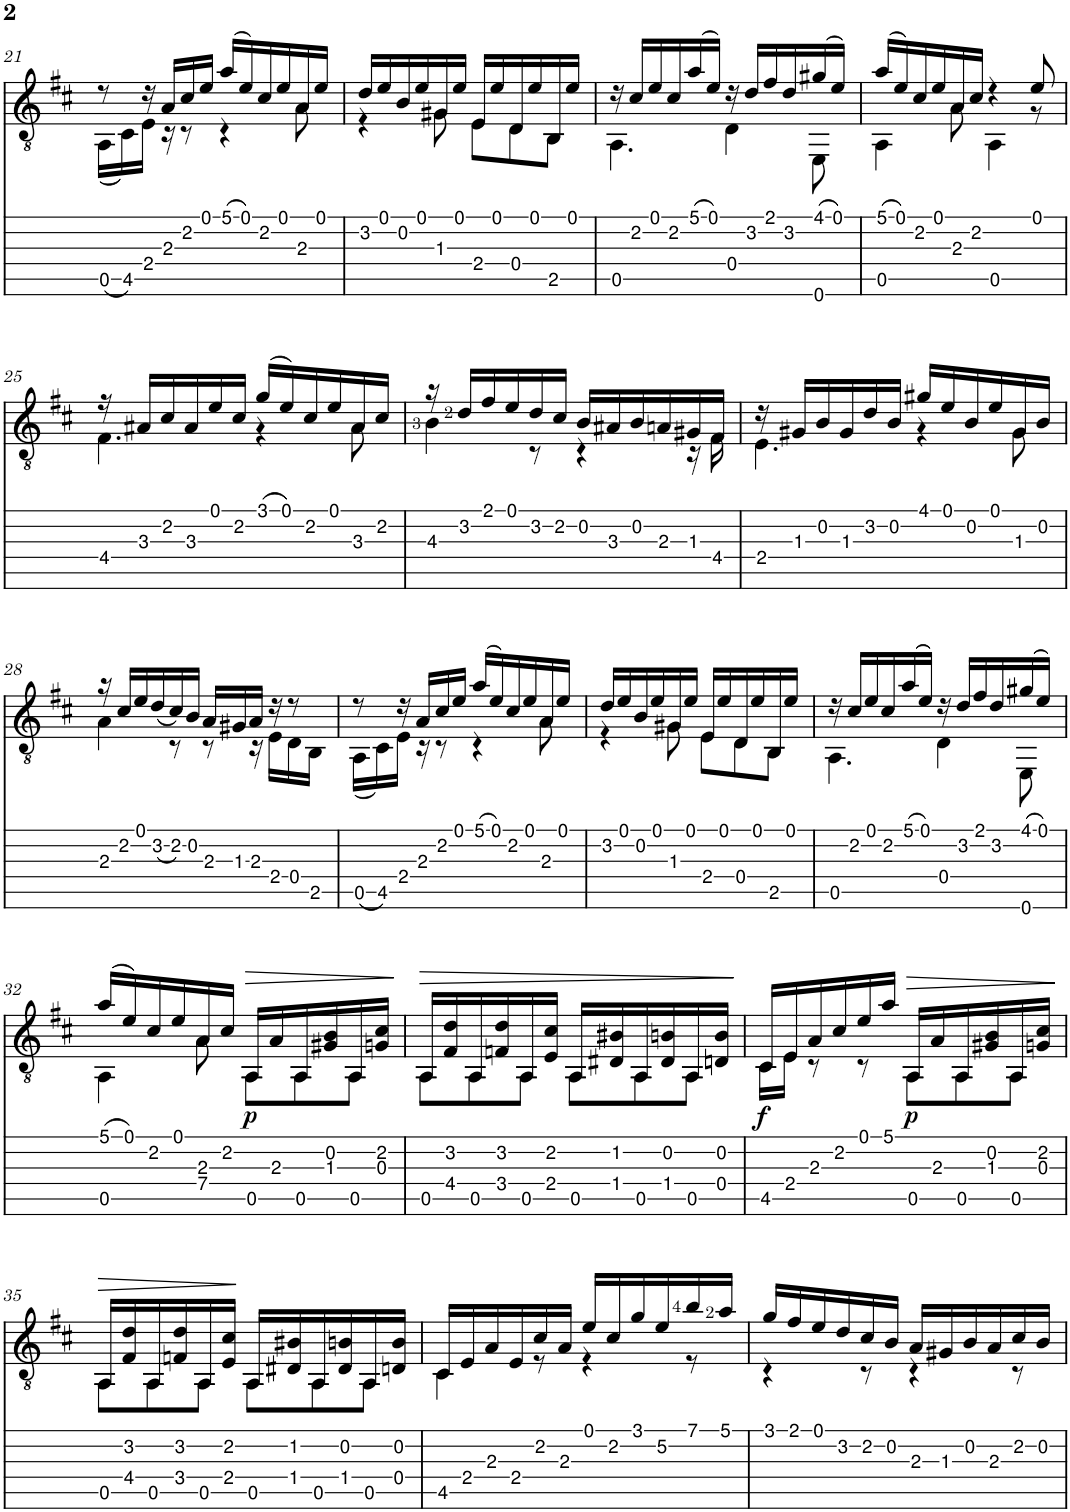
**kern	**kern	**dynam
*part1	*part1	*part1
*staff2	*staff1	*staff1/2
*I"Classical Guitar	*	*
*I'Guit.	*	*
!!LO:PB:g=z
*	*clefGv2	*
*k[f#c#]	*k[f#c#]	*
*D:	*D:	*
*M6/8	*M6/8	*
=21	=21	=21
*^	*^	*
8r	16AALL	8r	(<16AA\LL	.
.	16C#	.	16C#\)	.
16r	16EJJ	16r	16E\JJ	.
16ALL	16r	16A/LL	16r	.
16c#	8r	16c#/	8r	.
16eJJ	.	16e/JJ	.	.
16aLL	4r	(>16a/LL	4r	.
16e	.	16e/)	.	.
16c#	.	16c#/	.	.
16e	.	16e/	.	.
16A	8A	16A/	8A\	.
16eJJ	.	16e/JJ	.	.
=22	=22	=22	=22	=22
16dLL	4r	16d/LL	4r	.
16e	.	16e/	.	.
16B	.	16B/	.	.
16e	.	16e/	.	.
16G#X	8G#	16G#X/	8G#\	.
16eJJ	.	16e/JJ	.	.
16ELL	8EL	16E/LL	8E\L	.
16e	.	16e/	.	.
16D	8D	16D/	8D\	.
16e	.	16e/	.	.
16BB	8BBJ	16BB/	8BB\J	.
16eJJ	.	16e/JJ	.	.
=23	=23	=23	=23	=23
16r	4.AA	16r	4.AA\	.
16c#LL	.	16c#/LL	.	.
16e	.	16e/	.	.
16c#	.	16c#/	.	.
16a	.	(>16a/	.	.
16eJJ	.	16e/JJ)	.	.
16r	4D	16r	4D\	.
16dLL	.	16d/LL	.	.
16f#	.	16f#/	.	.
16d	.	16d/	.	.
16g#X	8EE	(>16g#X/	8EE\	.
16eJJ	.	16e/JJ)	.	.
=24	=24	=24	=24	=24
16aLL	4AA	(>16a/LL	4AA\	.
16e	.	16e/)	.	.
16c#	.	16c#/	.	.
16e	.	16e/	.	.
16A	8A	16A/	8A\	.
16c#JJ	.	16c#/JJ	.	.
4r	4AA	4r	4AA\	.
8e	8r	8e/	8r	.
!!LO:LB:g=z	!!
=25	=25	=25	=25	=25
16r	4.F#	16r	4.F#\	.
16A#XLL	.	16A#X/LL	.	.
16c#	.	16c#/	.	.
16A#	.	16A#/	.	.
16e	.	16e/	.	.
16c#JJ	.	16c#/JJ	.	.
16gLL	4r	(>16g/LL	4r	.
16e	.	16e/)	.	.
16c#	.	16c#/	.	.
16e	.	16e/	.	.
16A#	8A#	16A#/	8A#\	.
16c#JJ	.	16c#/JJ	.	.
=26	=26	=26	=26	=26
16r	4B	16r	4B\	.
16dLL	.	16d/LL	.	.
16f#	.	16f#/	.	.
16e	.	16e/	.	.
16d	8r	16d/	8r	.
16c#JJ	.	16c#/JJ	.	.
16BLL	4r	16B/LL	4r	.
16A#X	.	16A#X/	.	.
16B	.	16B/	.	.
16An	.	16An/	.	.
16G#X	16r	16G#X/	16r	.
16F#JJ	16F#	16F#/JJ	16F#\	.
=27	=27	=27	=27	=27
16r	4.E	16r	4.E\	.
16G#XLL	.	16G#X/LL	.	.
16B	.	16B/	.	.
16G#	.	16G#/	.	.
16d	.	16d/	.	.
16BJJ	.	16B/JJ	.	.
16g#XLL	4r	16g#X/LL	4r	.
16e	.	16e/	.	.
16B	.	16B/	.	.
16e	.	16e/	.	.
16G#	8G#	16G#/	8G#\	.
16BJJ	.	16B/JJ	.	.
!!LO:LB:g=z	!!
=28	=28	=28	=28	=28
16r	4A	16r	4A\	.
16c#LL	.	16c#/LL	.	.
16e	.	16e/	.	.
16d	.	(<16d/	.	.
16c#	8r	16c#/)	8r	.
16BJJ	.	16B/JJ	.	.
16ALL	8r	16A/LL	8r	.
16G#X	.	16G#X/	.	.
16AJJ	16r	16A/JJ	16r	.
16r	16ELL	16r	16E\LL	.
8r	16D	8r	16D\	.
.	16BBJJ	.	16BB\JJ	.
=29	=29	=29	=29	=29
8r	16AALL	8r	(<16AA\LL	.
.	16C#	.	16C#\)	.
16r	16EJJ	16r	16E\JJ	.
16ALL	16r	16A/LL	16r	.
16c#	8r	16c#/	8r	.
16eJJ	.	16e/JJ	.	.
16aLL	4r	(>16a/LL	4r	.
16e	.	16e/)	.	.
16c#	.	16c#/	.	.
16e	.	16e/	.	.
16A	8A	16A/	8A\	.
16eJJ	.	16e/JJ	.	.
=30	=30	=30	=30	=30
16dLL	4r	16d/LL	4r	.
16e	.	16e/	.	.
16B	.	16B/	.	.
16e	.	16e/	.	.
16G#X	8G#	16G#X/	8G#\	.
16eJJ	.	16e/JJ	.	.
16ELL	8EL	16E/LL	8E\L	.
16e	.	16e/	.	.
16D	8D	16D/	8D\	.
16e	.	16e/	.	.
16BB	8BBJ	16BB/	8BB\J	.
16eJJ	.	16e/JJ	.	.
=31	=31	=31	=31	=31
16r	4.AA	16r	4.AA\	.
16c#LL	.	16c#/LL	.	.
16e	.	16e/	.	.
16c#	.	16c#/	.	.
16a	.	(>16a/	.	.
16eJJ	.	16e/JJ)	.	.
16r	4D	16r	4D\	.
16dLL	.	16d/LL	.	.
16f#	.	16f#/	.	.
16d	.	16d/	.	.
16g#X	8EE	(>16g#X/	8EE\	.
16eJJ	.	16e/JJ)	.	.
!!LO:LB:g=z	!!
=32	=32	=32	=32	=32
16aLL	4AA	(>16a/LL	4AA\	.
16e	.	16e/)	.	.
16c#	.	16c#/	.	.
16e	.	16e/	.	.
16A	8A	16A/	8A\	.
16c#JJ	.	16c#/JJ	.	.
!	!	!	!	!LO:HP:b
!	!	!	!	!LO:DY:n=1:b
16AALL	8AAL	16AA/LL	8AA\L	> p
16A	.	16A/	.	.
16AA	8AA	16AA/	8AA\	.
16G#X\ 16B\	.	16G#X/ 16B/	.	.
16AA	8AAJ	16AA/	8AA\J	.
16Gn\ 16c#\JJ	.	16Gn/ 16c#/JJ	.	.
*v	*v	*	*	*
*	*v	*v	*
.	.	]
=33	=33	=33
*^	*	*
!	!	!	!LO:HP:b
*	*	*^	*
16AALL	8AAL	16AA/LL	8AA\L	>
16F#\ 16d\	.	16F#/ 16d/	.	.
16AA	8AA	16AA/	8AA\	.
16Fn\ 16d\	.	16Fn/ 16d/	.	.
16AA	8AAJ	16AA/	8AA\J	.
16E\ 16c#\JJ	.	16E/ 16c#/JJ	.	.
16AALL	8AAL	16AA/LL	8AA\L	.
16D#X\ 16B#X\	.	16D#X/ 16B#X/	.	.
16AA	8AA	16AA/	8AA\	.
16D#\ 16Bn\	.	16D#/ 16Bn/	.	.
16AA	8AAJ	16AA/	8AA\J	.
16Dn\ 16B\JJ	.	16Dn/ 16B/JJ	.	.
*v	*v	*	*	*
*	*v	*v	*
.	.	]
=34	=34	=34
*^	*^	*
!	!	!	!	!LO:DY:b
16C#LL	16C#LL	16C#/LL	16C#\LL	f
16E	16EJJ	16E/	16E\JJ	.
16A	8r	16A/	8r	.
16c#	.	16c#/	.	.
16e	8r	16e/	8r	.
16aJJ	.	16a/JJ	.	.
!	!	!	!	!LO:HP:b
!	!	!	!	!LO:DY:n=1:b
16AALL	8AAL	16AA/LL	8AA\L	> p
16A	.	16A/	.	.
16AA	8AA	16AA/	8AA\	.
16G#X\ 16B\	.	16G#X/ 16B/	.	.
16AA	8AAJ	16AA/	8AA\J	.
16Gn\ 16c#\JJ	.	16Gn/ 16c#/JJ	.	.
*v	*v	*	*	*
*	*v	*v	*
.	.	]
!!LO:LB:g=z
=35	=35	=35
*^	*	*
!	!	!	!LO:HP:b
*	*	*^	*
16AALL	8AAL	16AA/LL	8AA\L	>
16F#\ 16d\	.	16F#/ 16d/	.	.
16AA	8AA	16AA/	8AA\	.
16Fn\ 16d\	.	16Fn/ 16d/	.	.
16AA	8AAJ	16AA/	8AA\J	.
16E\ 16c#\JJ	.	16E/ 16c#/JJ	.	.
16AALL	8AAL	16AA/LL	8AA\L	]
16D#X\ 16B#X\	.	16D#X/ 16B#X/	.	.
16AA	8AA	16AA/	8AA\	.
16D#\ 16Bn\	.	16D#/ 16Bn/	.	.
16AA	8AAJ	16AA/	8AA\J	.
16Dn\ 16B\JJ	.	16Dn/ 16B/JJ	.	.
=36	=36	=36	=36	=36
16C#LL	4C#	16C#/LL	4C#\	.
16E	.	16E/	.	.
16A	.	16A/	.	.
16E	.	16E/	.	.
16c#	8r	16c#/	8r	.
16AJJ	.	16A/JJ	.	.
16eLL	4r	16e/LL	4r	.
16c#	.	16c#/	.	.
16g	.	16g/	.	.
16e	.	16e/	.	.
16b	8r	16b/	8r	.
16aJJ	.	16a/JJ	.	.
=37	=37	=37	=37	=37
16gLL	4r	16g/LL	4r	.
16f#	.	16f#/	.	.
16e	.	16e/	.	.
16d	.	16d/	.	.
16c#	8r	16c#/	8r	.
16BJJ	.	16B/JJ	.	.
16ALL	4r	16A/LL	4r	.
16G#X	.	16G#X/	.	.
16B	.	16B/	.	.
16A	.	16A/	.	.
16c#	8r	16c#/	8r	.
16BJJ	.	16B/JJ	.	.
*v	*v	*	*	*
*	*v	*v	*
=	=	=
*-	*-	*-
